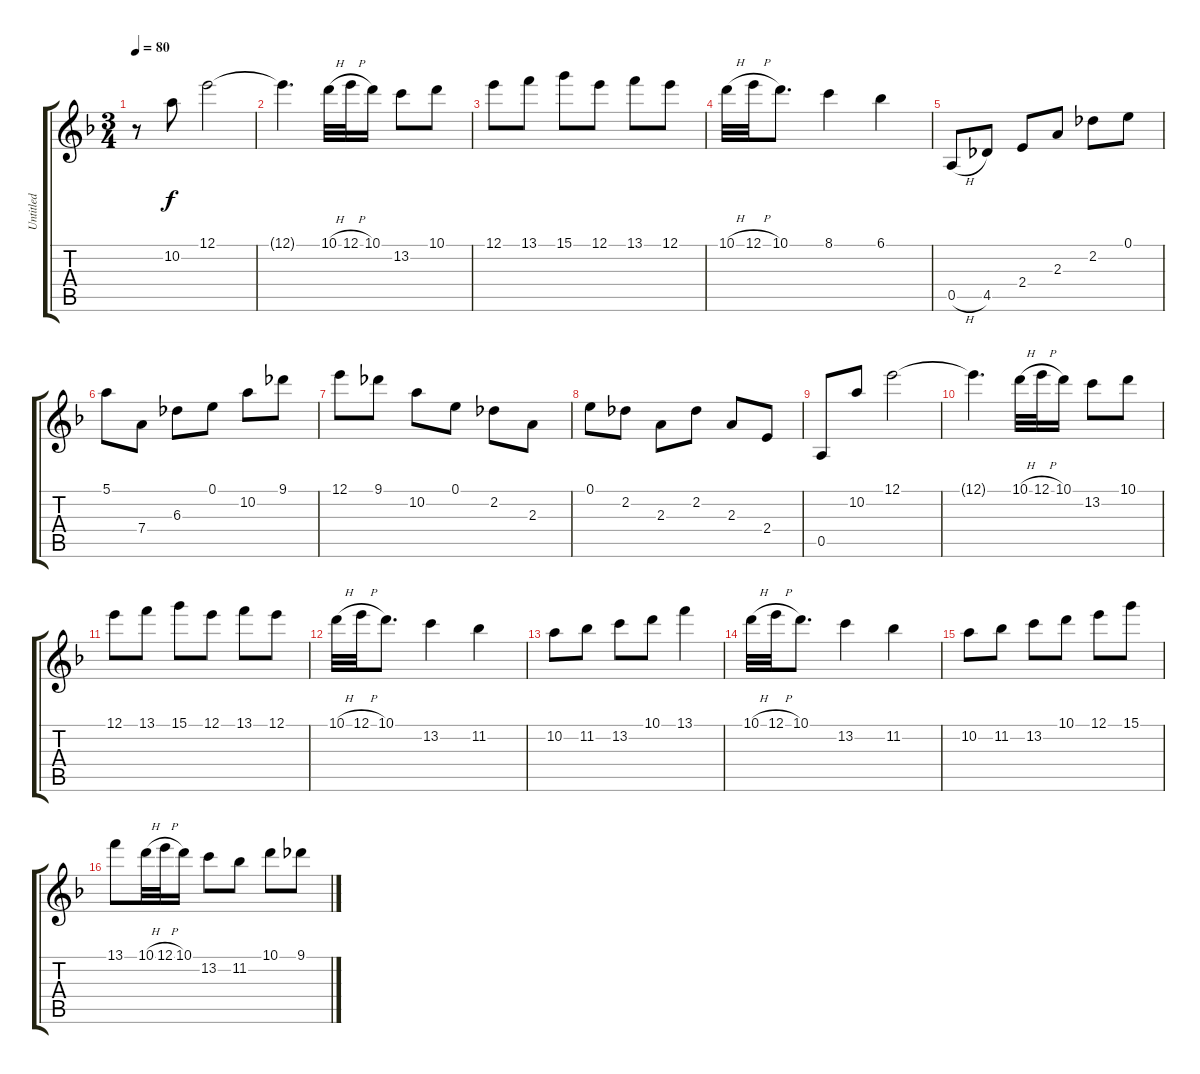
\track ("Untitled" "Untitled") {instrument acousticguitarnylon}
\staff {score tabs}
\tuning (E4 B3 G3 D3 A2 D2) {hide}
\ts (3 4)
\tempo 80
\clef g2
\ks f
r.8{dy f instrument acousticguitarnylon} 10.2.8 12.1.2 |
12.1{t}.4{d} 10.1{h}.32 12.1{h}.32 10.1.16 13.2.8 10.1.8 |
12.1.8 13.1.8 15.1.8 12.1.8 13.1.8 12.1.8 |
10.1{h}.32 12.1{h}.32 10.1.8{d} 8.1.4 6.1.4 |
0.5{h}.8 4.5.8 2.4.8 2.3.8 2.2.8 0.1.8 |
5.1.8 7.4.8 6.3.8 0.1.8 10.2.8 9.1.8 |
12.1.8 9.1.8 10.2.8 0.1.8 2.2.8 2.3.8 |
0.1.8 2.2.8 2.3.8 2.2.8 2.3.8 2.4.8 |
0.5.8 10.2.8 12.1.2 |
12.1{t}.4{d} 10.1{h}.32 12.1{h}.32 10.1.16 13.2.8 10.1.8 |
12.1.8 13.1.8 15.1.8 12.1.8 13.1.8 12.1.8 |
10.1{h}.32 12.1{h}.32 10.1.8{d} 13.2.4 11.2.4 |
10.2.8 11.2.8 13.2.8 10.1.8 13.1.4 |
10.1{h}.32 12.1{h}.32 10.1.8{d} 13.2.4 11.2.4 |
10.2.8 11.2.8 13.2.8 10.1.8 12.1.8 15.1.8 |
13.1.8 10.1{h}.32 12.1{h}.32 10.1.16 13.2.8 11.2.8 10.1.8 9.1.8
